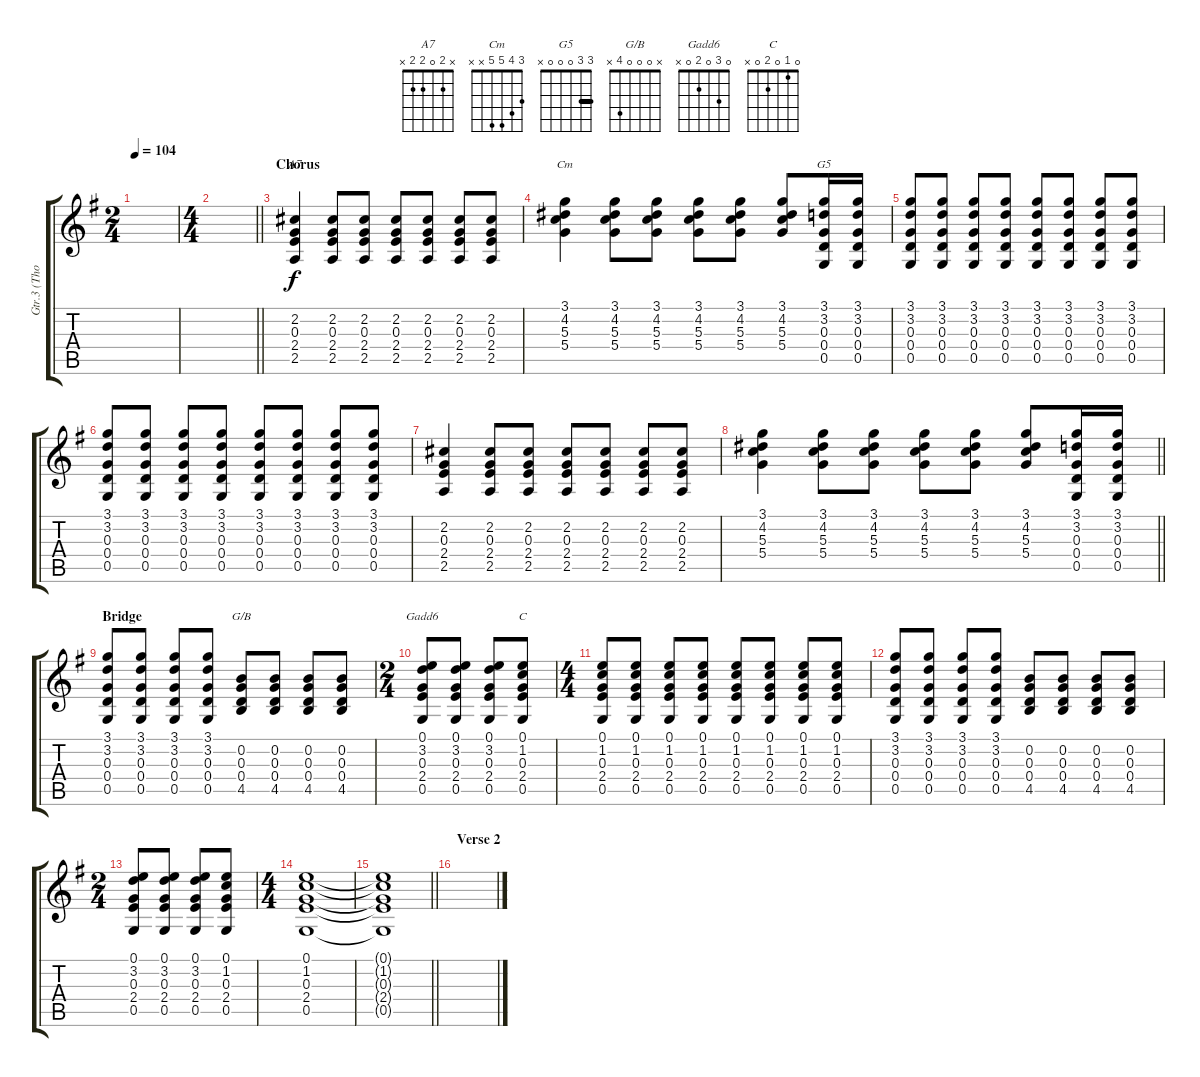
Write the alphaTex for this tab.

\track ("Gtr.3 (Thom Yorke)" "Gtr.3 (Tho") {instrument electricguitarclean}
\staff {score tabs}
\tuning (E4 B3 G3 D3 G2 E2) {hide}
\chord ("A7" x 2 0 2 2 x)
\chord ("Cm" 3 4 5 5 x x)
\chord ("G5" 3 3 0 0 0 x) {barre 3}
\chord ("G/B" x 0 0 0 4 x)
\chord ("Gadd6" 0 3 0 2 0 x)
\chord ("C" 0 1 0 2 0 x)
\ts (2 4)
\tempo 104
\clef g2
\ks eminor
|
\ts (4 4)
\barLineRight lightlight
|
\section ("" "Chorus")
(2.2 0.3 2.4 2.5).4{ch "A7"} (2.2 0.3 2.4 2.5).8 (2.2 0.3 2.4 2.5).8 (2.2 0.3 2.4 2.5).8 (2.2 0.3 2.4 2.5).8 (2.2 0.3 2.4 2.5).8 (2.2 0.3 2.4 2.5).8 |
(3.1 4.2 5.3 5.4).4{ch "Cm"} (3.1 4.2 5.3 5.4).8 (3.1 4.2 5.3 5.4).8 (3.1 4.2 5.3 5.4).8 (3.1 4.2 5.3 5.4).8 (3.1 4.2 5.3 5.4).8 (3.1 3.2 0.3 0.4 0.5).16{ch "G5"} (3.1 3.2 0.3 0.4 0.5).16 |
(3.1 3.2 0.3 0.4 0.5).8 (3.1 3.2 0.3 0.4 0.5).8 (3.1 3.2 0.3 0.4 0.5).8 (3.1 3.2 0.3 0.4 0.5).8 (3.1 3.2 0.3 0.4 0.5).8 (3.1 3.2 0.3 0.4 0.5).8 (3.1 3.2 0.3 0.4 0.5).8 (3.1 3.2 0.3 0.4 0.5).8 |
(3.1 3.2 0.3 0.4 0.5).8 (3.1 3.2 0.3 0.4 0.5).8 (3.1 3.2 0.3 0.4 0.5).8 (3.1 3.2 0.3 0.4 0.5).8 (3.1 3.2 0.3 0.4 0.5).8 (3.1 3.2 0.3 0.4 0.5).8 (3.1 3.2 0.3 0.4 0.5).8 (3.1 3.2 0.3 0.4 0.5).8 |
(2.2 0.3 2.4 2.5).4 (2.2 0.3 2.4 2.5).8 (2.2 0.3 2.4 2.5).8 (2.2 0.3 2.4 2.5).8 (2.2 0.3 2.4 2.5).8 (2.2 0.3 2.4 2.5).8 (2.2 0.3 2.4 2.5).8 |
\barLineRight lightlight
(3.1 4.2 5.3 5.4).4 (3.1 4.2 5.3 5.4).8 (3.1 4.2 5.3 5.4).8 (3.1 4.2 5.3 5.4).8 (3.1 4.2 5.3 5.4).8 (3.1 4.2 5.3 5.4).8 (3.1 3.2 0.3 0.4 0.5).16 (3.1 3.2 0.3 0.4 0.5).16 |
\section ("" "Bridge")
(3.1 3.2 0.3 0.4 0.5).8 (3.1 3.2 0.3 0.4 0.5).8 (3.1 3.2 0.3 0.4 0.5).8 (3.1 3.2 0.3 0.4 0.5).8 (0.2 0.3 0.4 4.5).8{ch "G/B"} (0.2 0.3 0.4 4.5).8 (0.2 0.3 0.4 4.5).8 (0.2 0.3 0.4 4.5).8 |
\ts (2 4)
(0.1 3.2 0.3 2.4 0.5).8{ch "Gadd6"} (0.1 3.2 0.3 2.4 0.5).8 (0.1 3.2 0.3 2.4 0.5).8 (0.1 1.2 0.3 2.4 0.5).8{ch "C"} |
\ts (4 4)
(0.1 1.2 0.3 2.4 0.5).8 (0.1 1.2 0.3 2.4 0.5).8 (0.1 1.2 0.3 2.4 0.5).8 (0.1 1.2 0.3 2.4 0.5).8 (0.1 1.2 0.3 2.4 0.5).8 (0.1 1.2 0.3 2.4 0.5).8 (0.1 1.2 0.3 2.4 0.5).8 (0.1 1.2 0.3 2.4 0.5).8 |
(3.1 3.2 0.3 0.4 0.5).8 (3.1 3.2 0.3 0.4 0.5).8 (3.1 3.2 0.3 0.4 0.5).8 (3.1 3.2 0.3 0.4 0.5).8 (0.2 0.3 0.4 4.5).8 (0.2 0.3 0.4 4.5).8 (0.2 0.3 0.4 4.5).8 (0.2 0.3 0.4 4.5).8 |
\ts (2 4)
(0.1 3.2 0.3 2.4 0.5).8 (0.1 3.2 0.3 2.4 0.5).8 (0.1 3.2 0.3 2.4 0.5).8 (0.1 1.2 0.3 2.4 0.5).8 |
\ts (4 4)
(0.1 1.2 0.3 2.4 0.5).1 |
\barLineRight lightlight
(0.1{t} 1.2{t} 0.3{t} 2.4{t} 0.5{t}).1 |
\section ("" "Verse 2")
